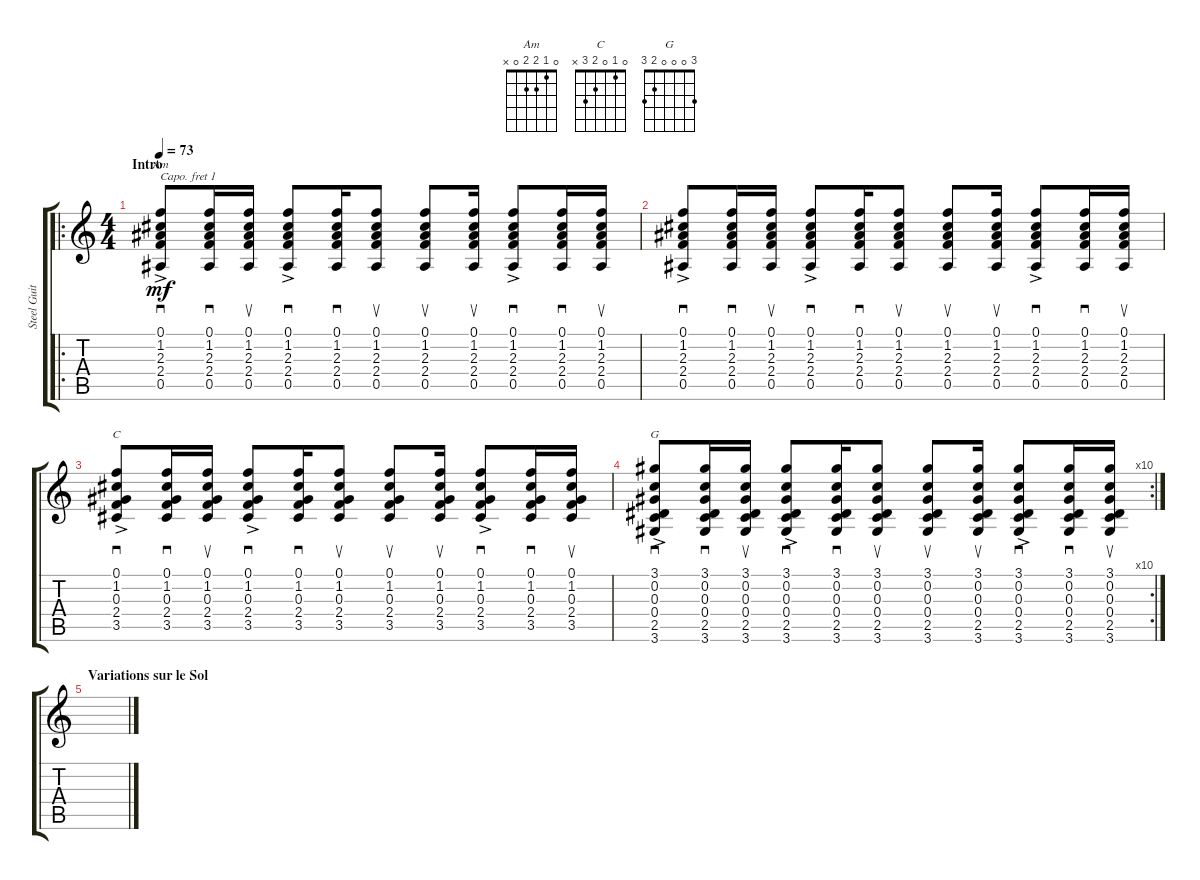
\track ("Steel Guitar" "Steel Guit") {instrument acousticguitarsteel}
\staff {score tabs}
\capo 1
\tuning (E4 B3 G3 D3 A2 E2) {hide}
\chord ("Am" 0 1 2 2 0 x)
\chord ("C" 0 1 0 2 3 x)
\chord ("G" 3 0 0 0 2 3)
\ro
\ts (4 4)
\section ("" "Intro")
\tempo 73
\clef g2
\ks c
(0.1 1.2 2.3 2.4 0.5{ac}).8{sd ch "Am" dy mf instrument acousticguitarsteel} (0.1 1.2 2.3 2.4 0.5).16{sd} (0.1 1.2 2.3 2.4 0.5).16{su} (0.1 1.2 2.3{ac} 2.4 0.5).8{sd} (0.1 1.2 2.3 2.4 0.5).16{sd} (0.1 1.2 2.3 2.4 0.5).8{su} (0.1 1.2 2.3 2.4 0.5).8{su} (0.1 1.2 2.3 2.4 0.5).16{su} (0.1 1.2 2.3{ac} 2.4 0.5).8{sd} (0.1 1.2 2.3 2.4 0.5).16{sd} (0.1 1.2 2.3 2.4 0.5).16{su} |
(0.1 1.2 2.3 2.4 0.5{ac}).8{sd} (0.1 1.2 2.3 2.4 0.5).16{sd} (0.1 1.2 2.3 2.4 0.5).16{su} (0.1 1.2 2.3{ac} 2.4 0.5).8{sd} (0.1 1.2 2.3 2.4 0.5).16{sd} (0.1 1.2 2.3 2.4 0.5).8{su} (0.1 1.2 2.3 2.4 0.5).8{su} (0.1 1.2 2.3 2.4 0.5).16{su} (0.1 1.2 2.3{ac} 2.4 0.5).8{sd} (0.1 1.2 2.3 2.4 0.5).16{sd} (0.1 1.2 2.3 2.4 0.5).16{su} |
(0.1 1.2 0.3 2.4 3.5{ac}).8{sd ch "C"} (0.1 1.2 0.3 2.4 3.5).16{sd} (0.1 1.2 0.3 2.4 3.5).16{su} (0.1 1.2 0.3{ac} 2.4 3.5).8{sd} (0.1 1.2 0.3 2.4 3.5).16{sd} (0.1 1.2 0.3 2.4 3.5).8{su} (0.1 1.2 0.3 2.4 3.5).8{su} (0.1 1.2 0.3 2.4 3.5).16{su} (0.1 1.2 0.3{ac} 2.4 3.5).8{sd} (0.1 1.2 0.3 2.4 3.5).16{sd} (0.1 1.2 0.3 2.4 3.5).16{su} |
\rc 10
(3.1 0.2 0.3 0.4 2.5{ac} 3.6).8{sd ch "G"} (3.1 0.2 0.3 0.4 2.5 3.6).16{sd} (3.1 0.2 0.3 0.4 2.5 3.6).16{su} (3.1 0.2 0.3{ac} 0.4 2.5 3.6).8{sd} (3.1 0.2 0.3 0.4 2.5 3.6).16{sd} (3.1 0.2 0.3 0.4 2.5 3.6).8{su} (3.1 0.2 0.3 0.4 2.5 3.6).8{su} (3.1 0.2 0.3 0.4 2.5 3.6).16{su} (3.1 0.2 0.3{ac} 0.4 2.5 3.6).8{sd} (3.1 0.2 0.3 0.4 2.5 3.6).16{sd} (3.1 0.2 0.3 0.4 2.5 3.6).16{su} |
\section ("" "Variations sur le Sol")
